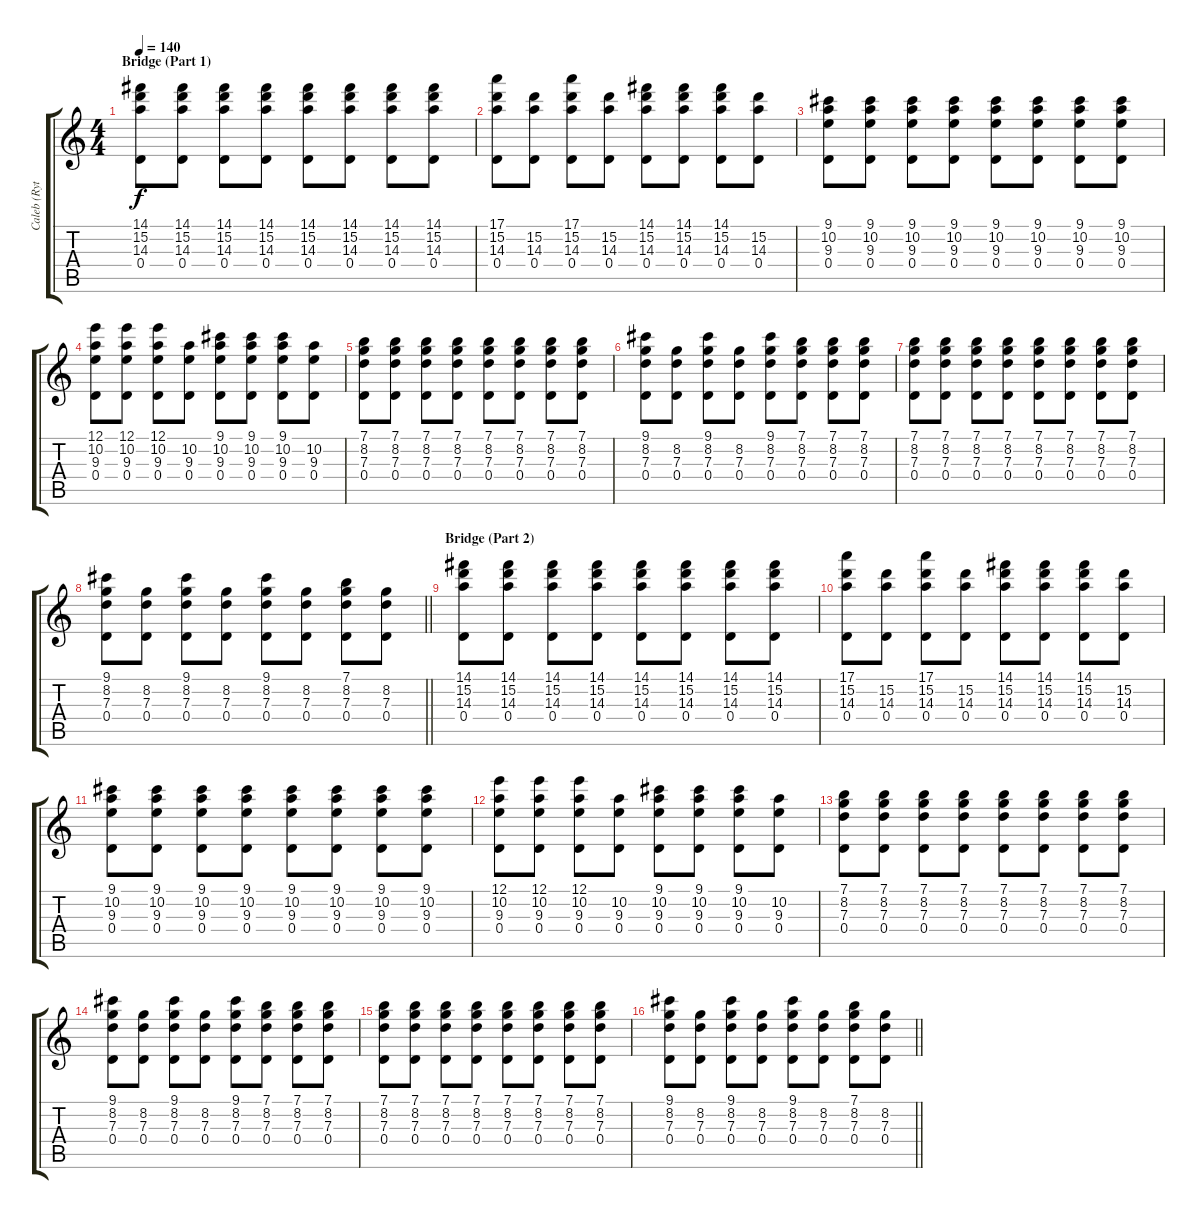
\track ("Caleb (Rythm Guitar)" "Caleb (Ryt") {instrument electricguitarclean}
\staff {score tabs}
\tuning (E4 B3 G3 D3 A2 E2) {hide}
\ts (4 4)
\section ("" "Bridge (Part 1)")
\tempo 140
\clef g2
\ks c
(14.1 15.2 14.3 0.4).8{dy f} (14.1 15.2 14.3 0.4).8 (14.1 15.2 14.3 0.4).8 (14.1 15.2 14.3 0.4).8 (14.1 15.2 14.3 0.4).8 (14.1 15.2 14.3 0.4).8 (14.1 15.2 14.3 0.4).8 (14.1 15.2 14.3 0.4).8 |
(17.1 15.2 14.3 0.4).8 (15.2 14.3 0.4).8 (17.1 15.2 14.3 0.4).8 (15.2 14.3 0.4).8 (14.1 15.2 14.3 0.4).8 (14.1 15.2 14.3 0.4).8 (14.1 15.2 14.3 0.4).8 (15.2 14.3 0.4).8 |
(9.1 10.2 9.3 0.4).8 (9.1 10.2 9.3 0.4).8 (9.1 10.2 9.3 0.4).8 (9.1 10.2 9.3 0.4).8 (9.1 10.2 9.3 0.4).8 (9.1 10.2 9.3 0.4).8 (9.1 10.2 9.3 0.4).8 (9.1 10.2 9.3 0.4).8 |
(12.1 10.2 9.3 0.4).8 (12.1 10.2 9.3 0.4).8 (12.1 10.2 9.3 0.4).8 (10.2 9.3 0.4).8 (9.1 10.2 9.3 0.4).8 (9.1 10.2 9.3 0.4).8 (9.1 10.2 9.3 0.4).8 (10.2 9.3 0.4).8 |
(7.1 8.2 7.3 0.4).8 (7.1 8.2 7.3 0.4).8 (7.1 8.2 7.3 0.4).8 (7.1 8.2 7.3 0.4).8 (7.1 8.2 7.3 0.4).8 (7.1 8.2 7.3 0.4).8 (7.1 8.2 7.3 0.4).8 (7.1 8.2 7.3 0.4).8 |
(9.1 8.2 7.3 0.4).8 (8.2 7.3 0.4).8 (9.1 8.2 7.3 0.4).8 (8.2 7.3 0.4).8 (9.1 8.2 7.3 0.4).8 (7.1 8.2 7.3 0.4).8 (7.1 8.2 7.3 0.4).8 (7.1 8.2 7.3 0.4).8 |
(7.1 8.2 7.3 0.4).8 (7.1 8.2 7.3 0.4).8 (7.1 8.2 7.3 0.4).8 (7.1 8.2 7.3 0.4).8 (7.1 8.2 7.3 0.4).8 (7.1 8.2 7.3 0.4).8 (7.1 8.2 7.3 0.4).8 (7.1 8.2 7.3 0.4).8 |
\barLineRight lightlight
(9.1 8.2 7.3 0.4).8 (8.2 7.3 0.4).8 (9.1 8.2 7.3 0.4).8 (8.2 7.3 0.4).8 (9.1 8.2 7.3 0.4).8 (8.2 7.3 0.4).8 (7.1 8.2 7.3 0.4).8 (8.2 7.3 0.4).8 |
\section ("" "Bridge (Part 2)")
(14.1 15.2 14.3 0.4).8 (14.1 15.2 14.3 0.4).8 (14.1 15.2 14.3 0.4).8 (14.1 15.2 14.3 0.4).8 (14.1 15.2 14.3 0.4).8 (14.1 15.2 14.3 0.4).8 (14.1 15.2 14.3 0.4).8 (14.1 15.2 14.3 0.4).8 |
(17.1 15.2 14.3 0.4).8 (15.2 14.3 0.4).8 (17.1 15.2 14.3 0.4).8 (15.2 14.3 0.4).8 (14.1 15.2 14.3 0.4).8 (14.1 15.2 14.3 0.4).8 (14.1 15.2 14.3 0.4).8 (15.2 14.3 0.4).8 |
(9.1 10.2 9.3 0.4).8 (9.1 10.2 9.3 0.4).8 (9.1 10.2 9.3 0.4).8 (9.1 10.2 9.3 0.4).8 (9.1 10.2 9.3 0.4).8 (9.1 10.2 9.3 0.4).8 (9.1 10.2 9.3 0.4).8 (9.1 10.2 9.3 0.4).8 |
(12.1 10.2 9.3 0.4).8 (12.1 10.2 9.3 0.4).8 (12.1 10.2 9.3 0.4).8 (10.2 9.3 0.4).8 (9.1 10.2 9.3 0.4).8 (9.1 10.2 9.3 0.4).8 (9.1 10.2 9.3 0.4).8 (10.2 9.3 0.4).8 |
(7.1 8.2 7.3 0.4).8 (7.1 8.2 7.3 0.4).8 (7.1 8.2 7.3 0.4).8 (7.1 8.2 7.3 0.4).8 (7.1 8.2 7.3 0.4).8 (7.1 8.2 7.3 0.4).8 (7.1 8.2 7.3 0.4).8 (7.1 8.2 7.3 0.4).8 |
(9.1 8.2 7.3 0.4).8 (8.2 7.3 0.4).8 (9.1 8.2 7.3 0.4).8 (8.2 7.3 0.4).8 (9.1 8.2 7.3 0.4).8 (7.1 8.2 7.3 0.4).8 (7.1 8.2 7.3 0.4).8 (7.1 8.2 7.3 0.4).8 |
(7.1 8.2 7.3 0.4).8 (7.1 8.2 7.3 0.4).8 (7.1 8.2 7.3 0.4).8 (7.1 8.2 7.3 0.4).8 (7.1 8.2 7.3 0.4).8 (7.1 8.2 7.3 0.4).8 (7.1 8.2 7.3 0.4).8 (7.1 8.2 7.3 0.4).8 |
\barLineRight lightlight
(9.1 8.2 7.3 0.4).8 (8.2 7.3 0.4).8 (9.1 8.2 7.3 0.4).8 (8.2 7.3 0.4).8 (9.1 8.2 7.3 0.4).8 (8.2 7.3 0.4).8 (7.1 8.2 7.3 0.4).8 (8.2 7.3 0.4).8
